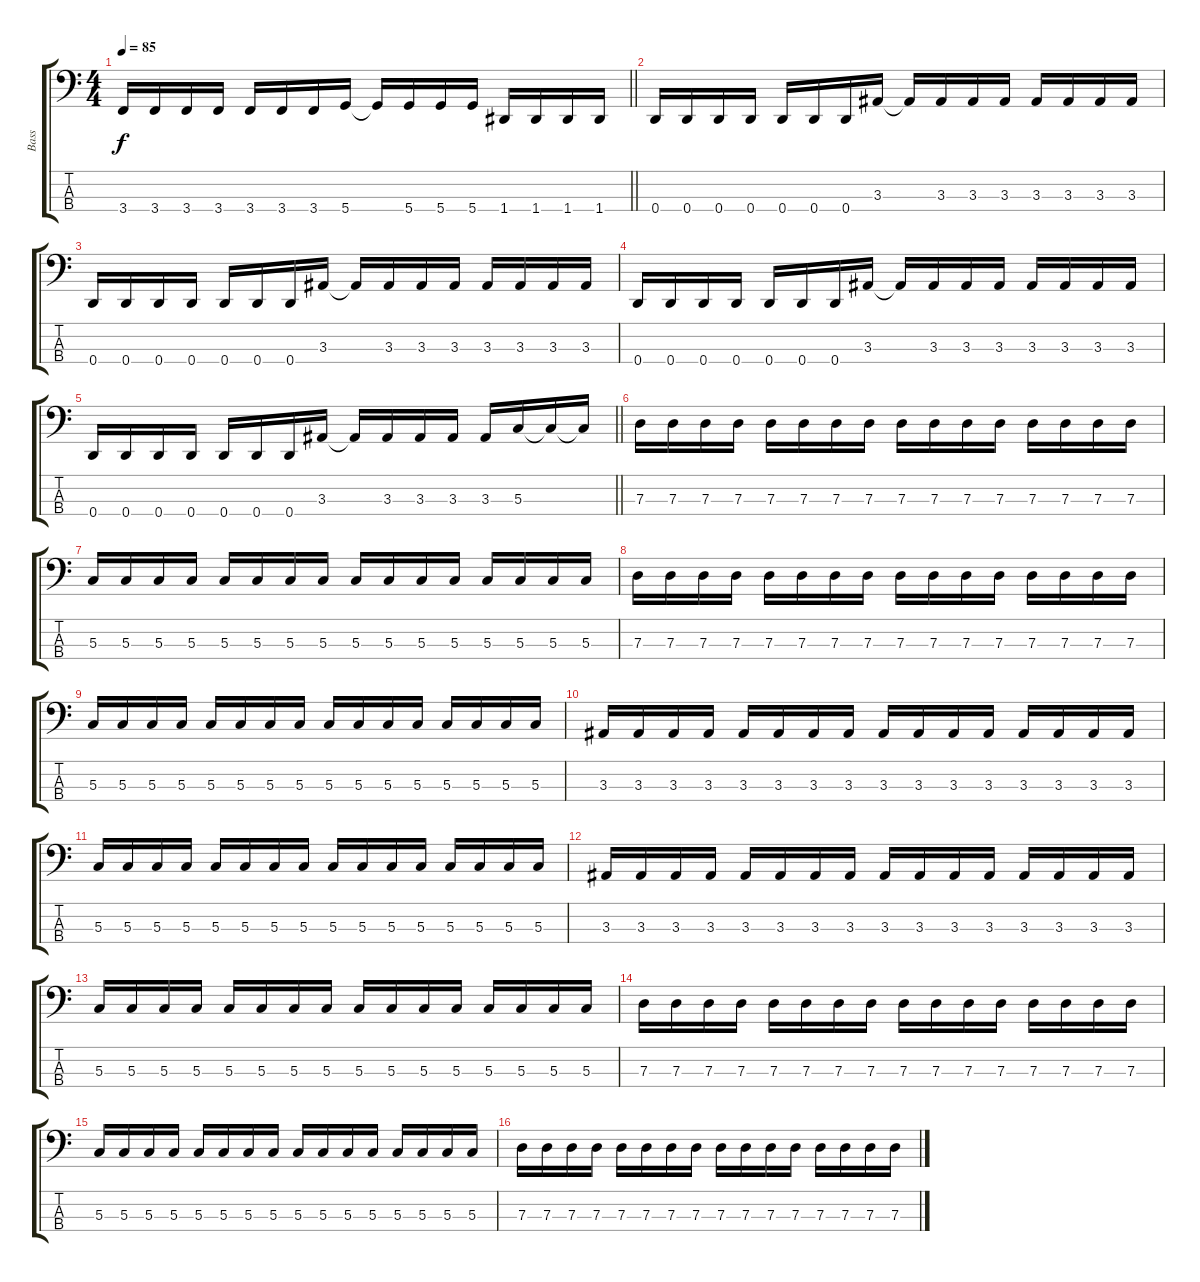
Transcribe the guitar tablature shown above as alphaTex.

\track ("Bass" "Bass") {instrument electricbasspick}
\staff {score tabs}
\tuning (F2 C2 G1 D1) {hide}
\ts (4 4)
\tempo 85
\clef f4
\barLineRight lightlight
\ks c
3.4.16{dy f} 3.4.16 3.4.16 3.4.16 3.4.16 3.4.16 3.4.16 5.4.16 5.4{t}.16 5.4.16 5.4.16 5.4.16 1.4.16 1.4.16 1.4.16 1.4.16 |
0.4.16 0.4.16 0.4.16 0.4.16 0.4.16 0.4.16 0.4.16 3.3.16 3.3{t}.16 3.3.16 3.3.16 3.3.16 3.3.16 3.3.16 3.3.16 3.3.16 |
0.4.16 0.4.16 0.4.16 0.4.16 0.4.16 0.4.16 0.4.16 3.3.16 3.3{t}.16 3.3.16 3.3.16 3.3.16 3.3.16 3.3.16 3.3.16 3.3.16 |
0.4.16 0.4.16 0.4.16 0.4.16 0.4.16 0.4.16 0.4.16 3.3.16 3.3{t}.16 3.3.16 3.3.16 3.3.16 3.3.16 3.3.16 3.3.16 3.3.16 |
\barLineRight lightlight
0.4.16 0.4.16 0.4.16 0.4.16 0.4.16 0.4.16 0.4.16 3.3.16 3.3{t}.16 3.3.16 3.3.16 3.3.16 3.3.16 5.3.16 5.3{t}.16 5.3{t}.16 |
7.3.16 7.3.16 7.3.16 7.3.16 7.3.16 7.3.16 7.3.16 7.3.16 7.3.16 7.3.16 7.3.16 7.3.16 7.3.16 7.3.16 7.3.16 7.3.16 |
5.3.16 5.3.16 5.3.16 5.3.16 5.3.16 5.3.16 5.3.16 5.3.16 5.3.16 5.3.16 5.3.16 5.3.16 5.3.16 5.3.16 5.3.16 5.3.16 |
7.3.16 7.3.16 7.3.16 7.3.16 7.3.16 7.3.16 7.3.16 7.3.16 7.3.16 7.3.16 7.3.16 7.3.16 7.3.16 7.3.16 7.3.16 7.3.16 |
5.3.16 5.3.16 5.3.16 5.3.16 5.3.16 5.3.16 5.3.16 5.3.16 5.3.16 5.3.16 5.3.16 5.3.16 5.3.16 5.3.16 5.3.16 5.3.16 |
3.3.16 3.3.16 3.3.16 3.3.16 3.3.16 3.3.16 3.3.16 3.3.16 3.3.16 3.3.16 3.3.16 3.3.16 3.3.16 3.3.16 3.3.16 3.3.16 |
5.3.16 5.3.16 5.3.16 5.3.16 5.3.16 5.3.16 5.3.16 5.3.16 5.3.16 5.3.16 5.3.16 5.3.16 5.3.16 5.3.16 5.3.16 5.3.16 |
3.3.16 3.3.16 3.3.16 3.3.16 3.3.16 3.3.16 3.3.16 3.3.16 3.3.16 3.3.16 3.3.16 3.3.16 3.3.16 3.3.16 3.3.16 3.3.16 |
5.3.16 5.3.16 5.3.16 5.3.16 5.3.16 5.3.16 5.3.16 5.3.16 5.3.16 5.3.16 5.3.16 5.3.16 5.3.16 5.3.16 5.3.16 5.3.16 |
7.3.16 7.3.16 7.3.16 7.3.16 7.3.16 7.3.16 7.3.16 7.3.16 7.3.16 7.3.16 7.3.16 7.3.16 7.3.16 7.3.16 7.3.16 7.3.16 |
5.3.16 5.3.16 5.3.16 5.3.16 5.3.16 5.3.16 5.3.16 5.3.16 5.3.16 5.3.16 5.3.16 5.3.16 5.3.16 5.3.16 5.3.16 5.3.16 |
7.3.16 7.3.16 7.3.16 7.3.16 7.3.16 7.3.16 7.3.16 7.3.16 7.3.16 7.3.16 7.3.16 7.3.16 7.3.16 7.3.16 7.3.16 7.3.16
